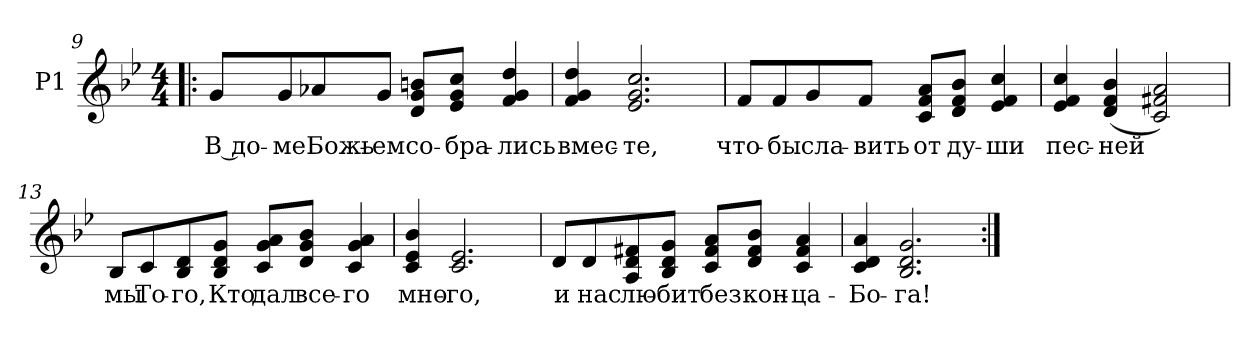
**kern	**text
*part1	*part1
*staff1	*staff1
*I"P1	*
!!LO:LB:g=z
*clefG2	*
*k[b-e-]	*
*g:	*
*M4/4	*
=9!|:	=9!|:
!	!LO:LY:b:color=#000000
8gi/L	В до-
!	!LO:LY:b:color=#000000
8gi/	-ме
!	!LO:LY:b:color=#000000
8a-Xi/	Божь-
!	!LO:LY:b:color=#000000
8gi/J	-ем
!	!LO:LY:b:color=#000000
8di/ 8gi 8bniL	со-
!	!LO:LY:b:color=#000000
8e-i/ 8gi 8cciJ	-бра-
!	!LO:LY:b:color=#000000
4fi/ 4gi 4ddi	-лись
=10	=10
!	!LO:LY:b:color=#000000
4fi/ 4gi 4ddi	вмес-
!	!LO:LY:b:color=#000000
2.e-i/ 2.gi 2.cci	-те,
=11	=11
!	!LO:LY:b:color=#000000
8fi/L	что-
!	!LO:LY:b:color=#000000
8fi/	-бы
!	!LO:LY:b:color=#000000
8gi/	сла-
!	!LO:LY:b:color=#000000
8fi/J	-вить
!	!LO:LY:b:color=#000000
8ci/ 8fi 8aiL	от
!	!LO:LY:b:color=#000000
8di/ 8fi 8b-iJ	ду-
!	!LO:LY:b:color=#000000
4e-i/ 4fi 4cci	-ши
!!LO:LB:g=z
=12	=12
!	!LO:LY:b:color=#000000
4e-i/ 4fi 4cci	пес-
!	!LO:LY:b:color=#000000
(4di/ 4fi 4b-i	-ней
2ci/ 2f#Xi 2ai)	.
=13	=13
!	!LO:LY:b:color=#000000
8B-i/L	мы
!	!LO:LY:b:color=#000000
8ci/	То-
!	!LO:LY:b:color=#000000
8B-i/ 8di	-го,
!	!LO:LY:b:color=#000000
8B-i/ 8di 8giJ	Кто
!	!LO:LY:b:color=#000000
8ci/ 8gi 8aiL	дал
!	!LO:LY:b:color=#000000
8di/ 8gi 8b-iJ	все-
!	!LO:LY:b:color=#000000
4ci/ 4gi 4ai	-го
=14	=14
!	!LO:LY:b:color=#000000
4ci/ 4e-i 4b-i	мно-
!	!LO:LY:b:color=#000000
2.ci/ 2.e-i	-го,
!!LO:LB:g=z
=15	=15
!	!LO:LY:b:color=#000000
8di/L	и
!	!LO:LY:b:color=#000000
8di/	нас
!	!LO:LY:b:color=#000000
8Ai/ 8di 8f#Xi	лю-
!	!LO:LY:b:color=#000000
8B-i/ 8di 8giJ	-бит
!	!LO:LY:b:color=#000000
8ci/ 8f#i 8aiL	без
!	!LO:LY:b:color=#000000
8di/ 8f#i 8b-iJ	кон-
!	!LO:LY:b:color=#000000
4ci/ 4f#i 4ai	-ца-
=16	=16
!	!LO:LY:b:color=#000000
4ci/ 4di 4ai	-Бо-
!	!LO:LY:b:color=#000000
2.B-i/ 2.di 2.gi	-га!
=:|!	=:|!
*-	*-
